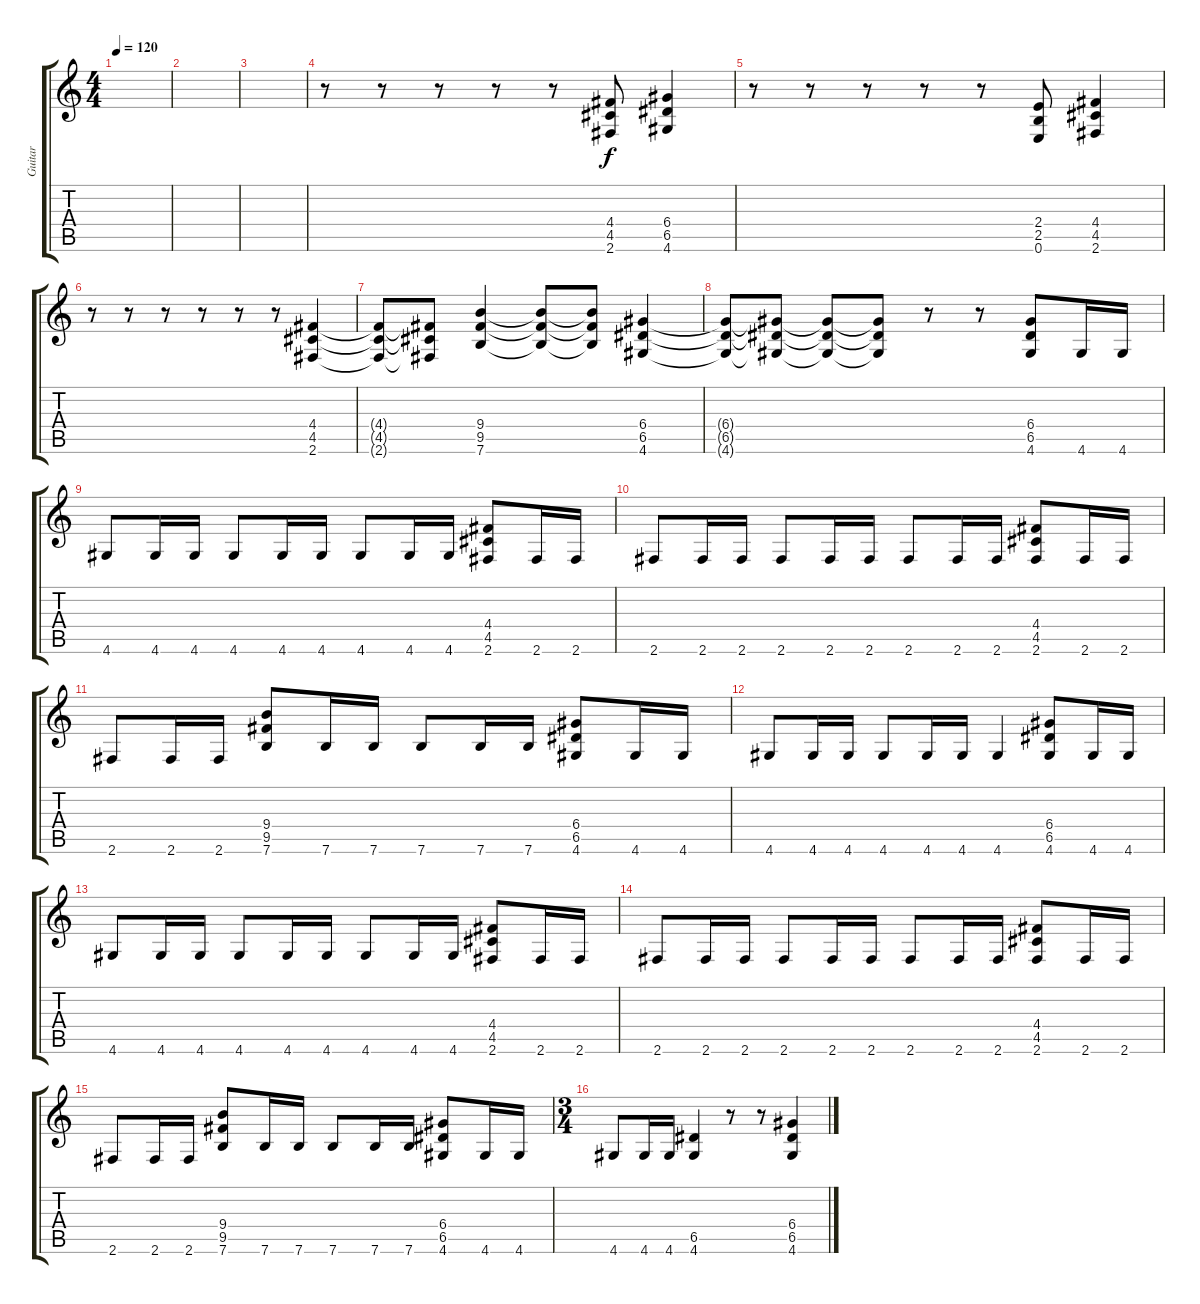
\track ("Guitar" "Guitar") {instrument distortionguitar}
\staff {score tabs}
\tuning (E4 B3 G3 D3 A2 E2) {hide}
\ts (4 4)
\tempo 120
\clef g2
\ks c
|
|
|
r.8 r.8 r.8 r.8 r.8 (4.4 4.5 2.6).8 (6.4 6.5 4.6).4 |
r.8 r.8 r.8 r.8 r.8 (2.4 2.5 0.6).8 (4.4 4.5 2.6).4 |
r.8 r.8 r.8 r.8 r.8 r.8 (4.4 4.5 2.6).4 |
(4.4{t} 4.5{t} 2.6{t}).8 (4.4{t} 4.5{t} 2.6{t}).8 (9.4 9.5 7.6).4 (9.4{t} 9.5{t} 7.6{t}).8 (9.4{t} 9.5{t} 7.6{t}).8 (6.4 6.5 4.6).4 |
(6.4{t} 6.5{t} 4.6{t}).8 (6.4{t} 6.5{t} 4.6{t}).8 (6.4{t} 6.5{t} 4.6{t}).8 (6.4{t} 6.5{t} 4.6{t}).8 r.8 r.8 (6.4 6.5 4.6).8 4.6.16 4.6.16 |
4.6.8 4.6.16 4.6.16 4.6.8 4.6.16 4.6.16 4.6.8 4.6.16 4.6.16 (4.4 4.5 2.6).8 2.6.16 2.6.16 |
2.6.8 2.6.16 2.6.16 2.6.8 2.6.16 2.6.16 2.6.8 2.6.16 2.6.16 (4.4 4.5 2.6).8 2.6.16 2.6.16 |
2.6.8 2.6.16 2.6.16 (9.4 9.5 7.6).8 7.6.16 7.6.16 7.6.8 7.6.16 7.6.16 (6.4 6.5 4.6).8 4.6.16 4.6.16 |
4.6.8 4.6.16 4.6.16 4.6.8 4.6.16 4.6.16 4.6.4 (6.4 6.5 4.6).8 4.6.16 4.6.16 |
4.6.8 4.6.16 4.6.16 4.6.8 4.6.16 4.6.16 4.6.8 4.6.16 4.6.16 (4.4 4.5 2.6).8 2.6.16 2.6.16 |
2.6.8 2.6.16 2.6.16 2.6.8 2.6.16 2.6.16 2.6.8 2.6.16 2.6.16 (4.4 4.5 2.6).8 2.6.16 2.6.16 |
2.6.8 2.6.16 2.6.16 (9.4 9.5 7.6).8 7.6.16 7.6.16 7.6.8 7.6.16 7.6.16 (6.4 6.5 4.6).8 4.6.16 4.6.16 |
\ts (3 4)
4.6.8 4.6.16 4.6.16 (6.5 4.6).4 r.8 r.8 (6.4 6.5 4.6).4
